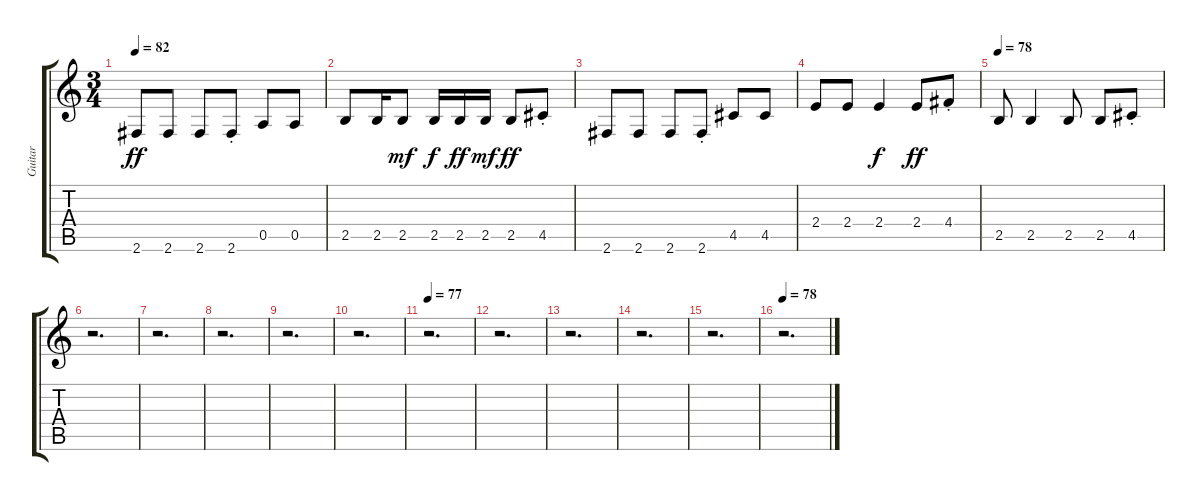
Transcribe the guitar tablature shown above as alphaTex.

\track ("Guitar" "Guitar") {instrument acousticguitarsteel}
\staff {score tabs}
\tuning (E4 B3 G3 D3 A2 E2) {hide}
\ts (3 4)
\tempo 82
\clef g2
\ks c
2.6.8{dy ff} 2.6.8 2.6.8 2.6{st}.8 0.5.8 0.5.8 |
2.5.8 2.5.16 2.5.8{dy mf} 2.5.16{dy f} 2.5.16{dy ff} 2.5.16{dy mf} 2.5.8{dy ff} 4.5{st}.8 |
2.6.8 2.6.8 2.6.8 2.6{st}.8 4.5.8 4.5.8 |
2.4.8 2.4.8 2.4.4{dy f} 2.4.8{dy ff} 4.4{st}.8 |
\tempo 78
2.5.8 2.5.4 2.5.8 2.5.8 4.5{st}.8 |
r.2{d} |
r.2{d} |
r.2{d} |
r.2{d} |
r.2{d} |
\tempo 77
r.2{d} |
r.2{d} |
r.2{d} |
r.2{d} |
r.2{d} |
\tempo 78
r.2{d}
